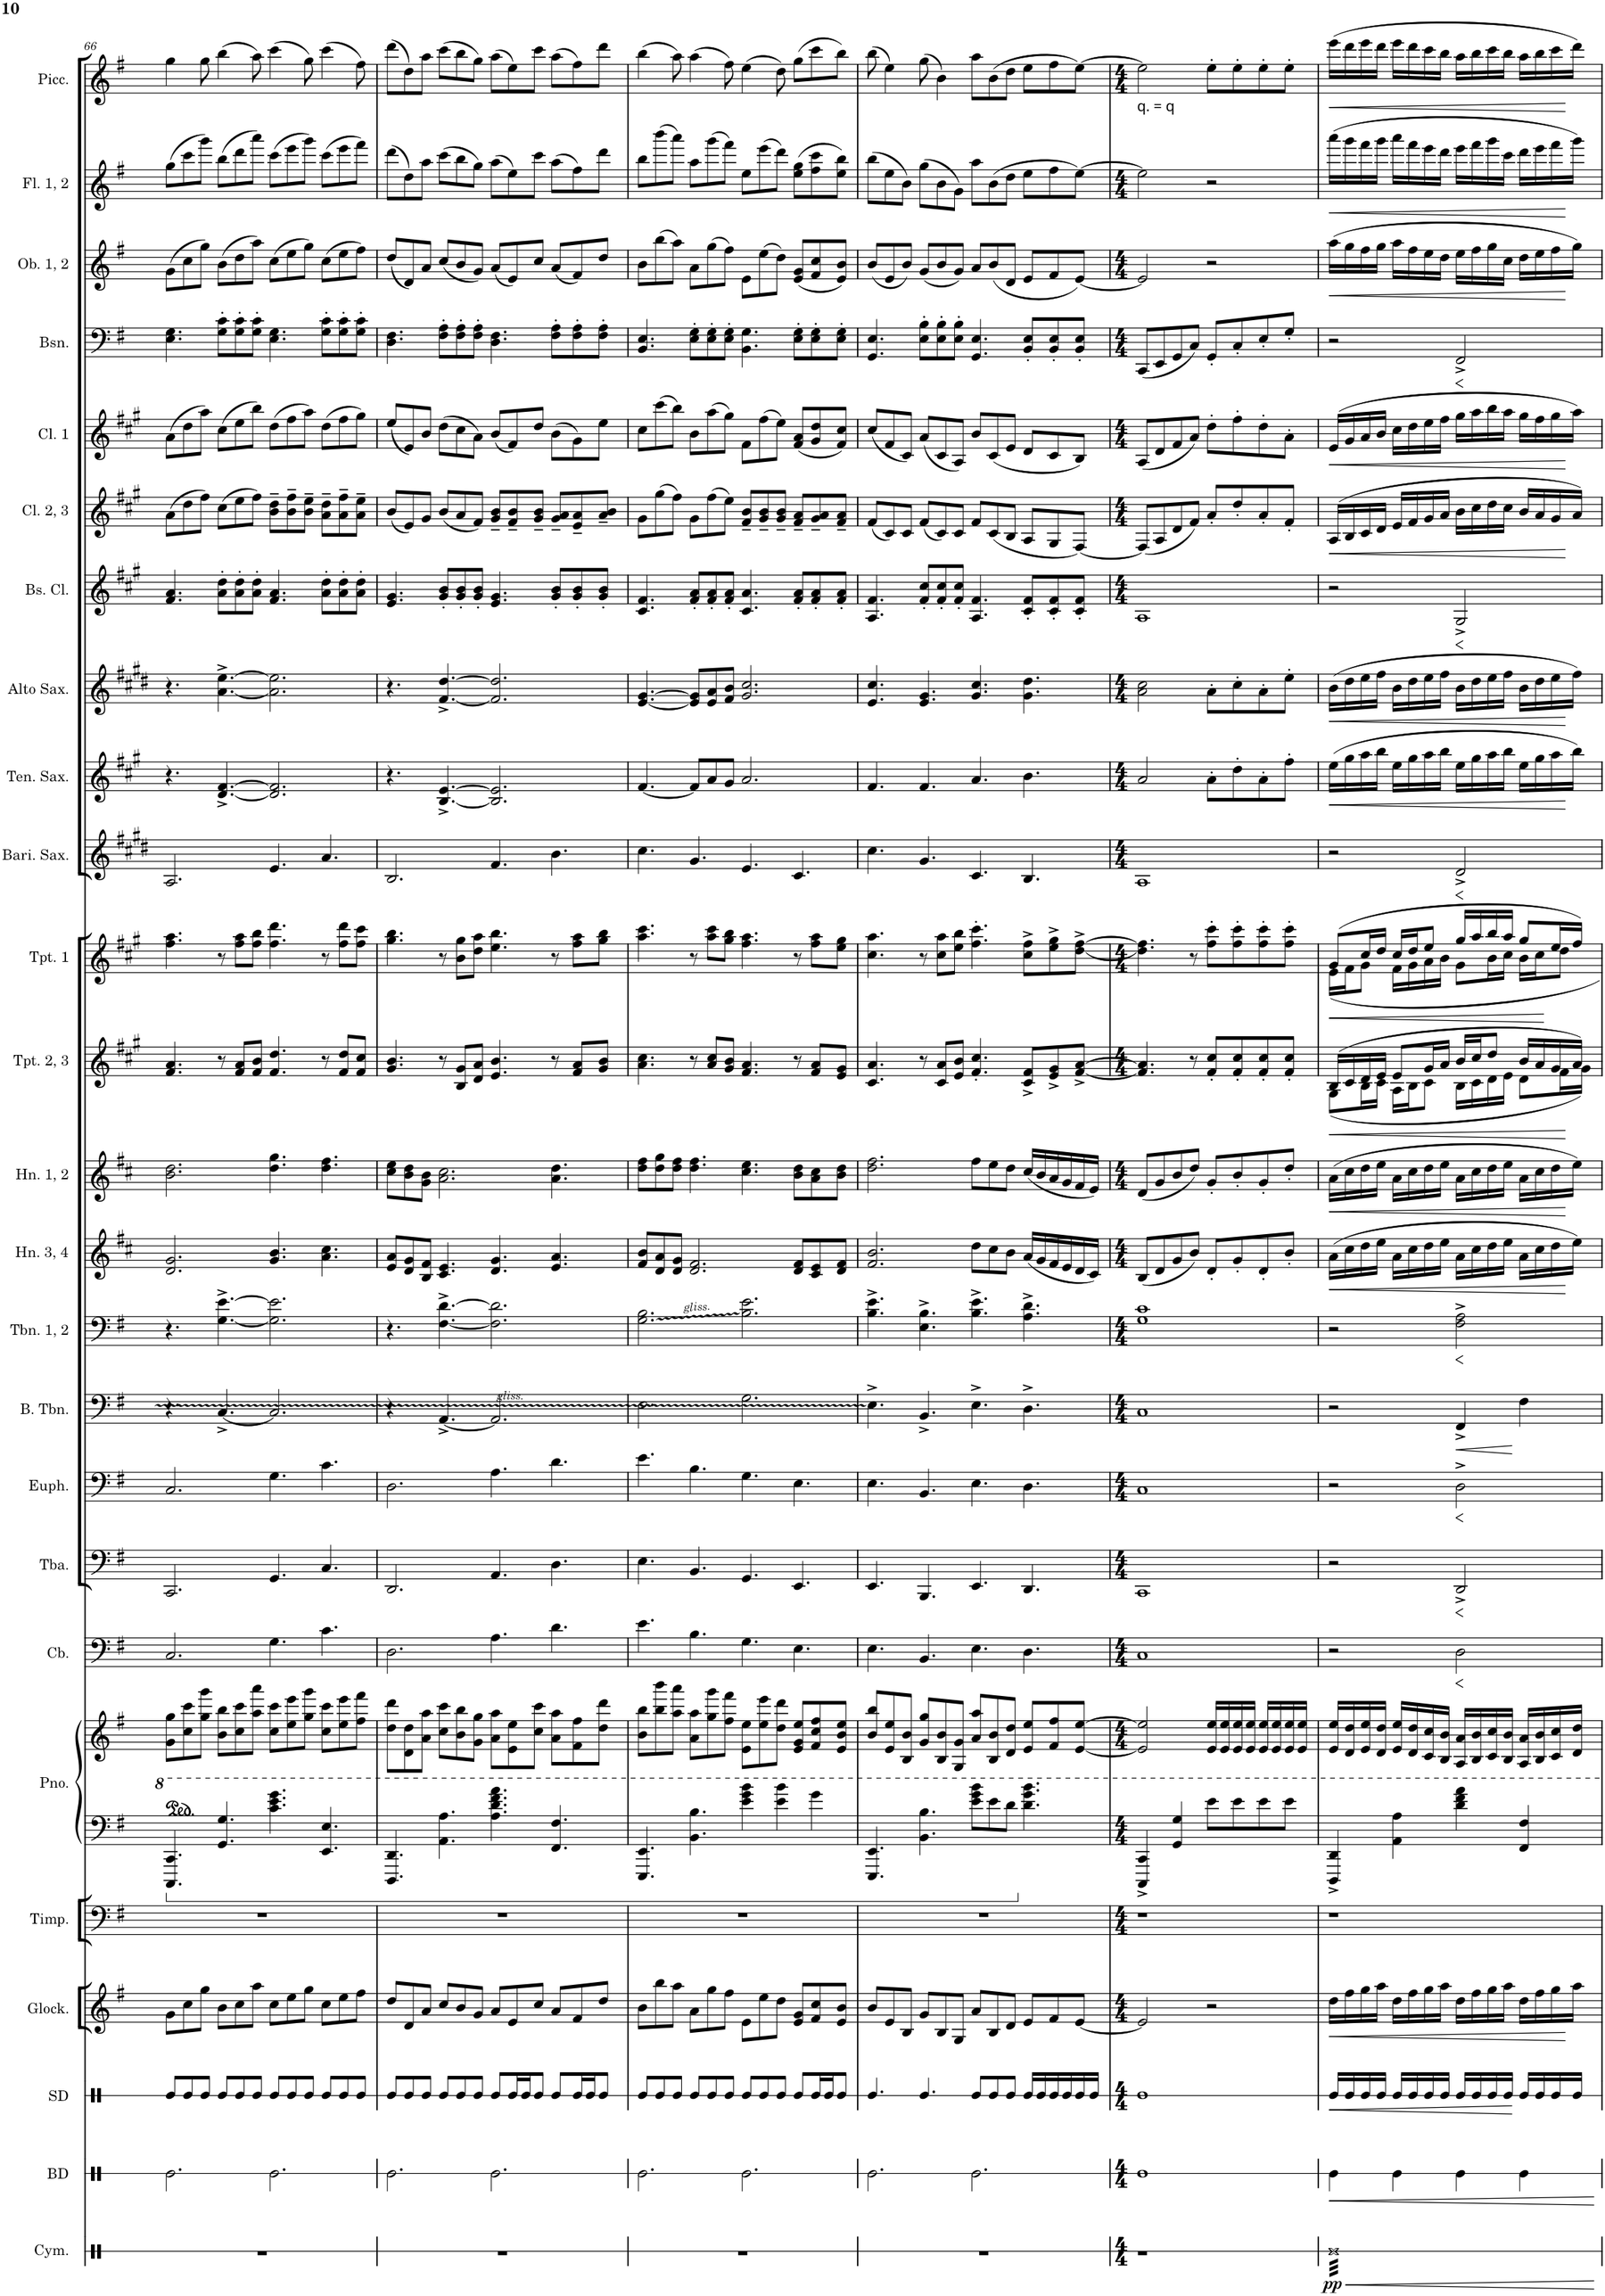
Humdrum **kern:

**kern	**dynam	**kern	**kern	**kern	**kern	**kern	**kern	**kern	**kern	**kern	**kern	**kern	**kern	**kern	**kern	**kern	**kern	**kern	**kern	**kern	**kern	**kern	**kern	**kern	**kern	**kern
*part25	*part25	*part24	*part23	*part22	*part21	*part20	*part20	*part19	*part18	*part17	*part16	*part15	*part14	*part13	*part12	*part11	*part10	*part9	*part8	*part7	*part6	*part5	*part4	*part3	*part2	*part1
*staff26	*staff26	*staff25	*staff24	*staff23	*staff22	*staff21	*staff20	*staff19	*staff18	*staff17	*staff16	*staff15	*staff14	*staff13	*staff12	*staff11	*staff10	*staff9	*staff8	*staff7	*staff6	*staff5	*staff4	*staff3	*staff2	*staff1
*I"Cymbal	*	*I"Bass Drum	*I"Snare Drum	*I"Percussion 1	*I"Timpani	*I"Piano (opt.)	*	*I"Contrabass	*I"Tuba	*I"Euphonium	*I"Trombone 3	*I"Trombone 1, 2	*I"Horn 3, 4 in F	*I"Horn 1, 2 in F	*I"Trumpet 2, 3 in Bb	*I"Trumpet 1 in Bb	*I"Baritone Saxophone	*I"Tenor Saxophone	*I"Alto Saxophone	*I"Bass Clarinet in Bb	*I"Clarinet 2, 3 in Bb	*I"Clarinet 1 in Bb	*I"Bassoon	*I"Oboe 1, 2	*I"Flute 1, 2	*I"Piccolo
*I'Cym.	*	*I'BD	*I'SD	*I'Perc. 1	*I'Timp.	*I'Pno.	*	*I'Cb.	*I'Tba.	*I'Euph.	*	*I'Tbn. 1, 2	*I'Hn. 3, 4	*I'Hn. 1, 2	*I'Tpt. 2, 3	*I'Tpt. 1	*I'Bari. Sax.	*I'Ten. Sax.	*I'Alto Sax.	*I'Bs. Cl.	*I'Cl. 2, 3	*I'Cl. 1	*I'Bsn.	*I'Ob. 1, 2	*I'Fl. 1, 2	*I'Picc.
!!LO:PB:g=z
*clefX	*	*clefX	*clefX	*clefG2	*clefF4	*clefF4	*clefG2	*clefF4	*clefF4	*clefF4	*clefF4	*clefF4	*clefG2	*clefG2	*clefG2	*clefG2	*clefG2	*clefG2	*clefG2	*clefG2	*clefG2	*clefG2	*clefF4	*clefG2	*clefG2	*clefG2
*	*	*	*	*Trd-14c-24	*	*	*	*Trd7c12	*	*Trd4c7	*	*	*Trd4c7	*Trd4c7	*Trd1c2	*Trd1c2	*Trd12c21	*Trd8c14	*Trd5c9	*Trd8c14	*Trd1c2	*Trd1c2	*	*Trd4c7	*Trd-7c-12	*Trd-7c-12
*k[]	*	*k[]	*k[]	*k[f#]	*k[f#]	*k[f#]	*k[f#]	*k[f#]	*k[f#]	*k[f#]	*k[f#]	*k[f#]	*k[f#c#]	*k[f#c#]	*k[f#c#g#]	*k[f#c#g#]	*k[f#c#g#d#]	*k[f#c#g#]	*k[f#c#g#d#]	*k[f#c#g#]	*k[f#c#g#]	*k[f#c#g#]	*k[f#]	*k[f#]	*k[f#]	*k[f#]
*	*	*	*	*e:	*e:	*e:	*e:	*e:	*e:	*e:	*e:	*e:	*b:	*b:	*f#:	*f#:	*c#:	*f#:	*c#:	*f#:	*f#:	*f#:	*e:	*e:	*e:	*e:
*M12/8	*	*M12/8	*M12/8	*M12/8	*M12/8	*M12/8	*M12/8	*M12/8	*M12/8	*M12/8	*M12/8	*M12/8	*M12/8	*M12/8	*M12/8	*M12/8	*M12/8	*M12/8	*M12/8	*M12/8	*M12/8	*M12/8	*M12/8	*M12/8	*M12/8	*M12/8
=66	=66	=66	=66	=66	=66	=66	=66	=66	=66	=66	=66	=66	=66	=66	=66	=66	=66	=66	=66	=66	=66	=66	=66	=66	=66	=66
1.r	.	2.Re\	8Re/L	8g\L	1.r	4.CCC/ 4.CC/	8gg\ 8ggg\L	2.C/	2.CC/	2.C/	4.r	4.r	2.d/ 2.g/	2.b\ 2.dd\	4.f#/ 4.a/	4.ff#\ 4.aa\	2.A/	4.r	4.r	4.f#/ 4.a/	(8a\L	(8a\L	4.E\ 4.G\	(8g\L	(8gg\L	4gg\
.	.	.	8Re/	8cc\	.	.	8ccc\ 8cccc\	.	.	.	.	.	.	.	.	.	.	.	.	.	8dd\	8dd\	.	8cc\	8ccc\	.
.	.	.	8Re/J	8gg\J	.	.	8ggg\ 8gggg\J	.	.	.	.	.	.	.	.	.	.	.	.	.	8ff#\J)	8aa\J)	.	8gg\J)	8ggg\J)	8gg\
.	.	.	8Re/L	8b\L	.	4.GG/ 4.G/	8bb\ 8bbb\L	.	.	.	[<4.C^/	[<4.G\^ [>4.e\^	.	.	8r	8r	.	[<4.d/^ [>4.f#/^	[<4.a\^ [>4.ee\^	8a\' 8dd\'L	(8cc#\L	(8cc#\L	8G\' 8c\'L	(8b\L	(8bb\L	(4bb\
.	.	.	8Re/	8cc\	.	.	8ccc\ 8cccc\	.	.	.	.	.	.	.	8f#/ 8a/L	8ff#\ 8aa\L	.	.	.	8a\' 8dd\'	8ee\	8ee\	8G\' 8c\'	8dd\	8ddd\	.
.	.	.	8Re/J	8aa\J	.	.	8aaa\ 8aaaa\J	.	.	.	.	.	.	.	8f#/ 8b/J	8ff#\ 8bb\J	.	.	.	8a\' 8dd\'J	8ff#\J)	8bb\J)	8G\' 8c\'J	8aa\J)	8aaa\J)	8aa\)
.	.	2.Re\	8Re/L	8cc\L	.	4.c\ 4.e\ 4.g\	8ccc\ 8cccc\L	4.G\	4.GG/	4.G\	2.C/]	2.G\] 2.e\]	4.g/ 4.b/	4.dd\ 4.gg\	4.f#/ 4.dd/	4.ff#\ 4.ddd\	4.e/	2.d/] 2.f#/]	2.a\] 2.ee\]	4.f#/ 4.a/	8b\~ 8dd\~L	(8dd\L	4.E\ 4.G\	(8cc\L	(8ccc\L	(4ccc\
.	.	.	8Re/	8ee\	.	.	8eee\ 8eeee\	.	.	.	.	.	.	.	.	.	.	.	.	.	8b\~ 8ff#\~	8ff#\	.	8ee\	8eee\	.
.	.	.	8Re/J	8gg\J	.	.	8ggg\ 8gggg\J	.	.	.	.	.	.	.	.	.	.	.	.	.	8b\~ 8ee\~J	8aa\J)	.	8gg\J)	8ggg\J)	8gg\)
.	.	.	8Re/L	8cc\L	.	4.EE/ 4.E/	8ccc\ 8cccc\L	4.c\	4.C/	4.c\	.	.	4.a\ 4.cc#\	4.dd\ 4.ff#\	8r	8r	4.a/	.	.	8a\' 8dd\'L	8a\~ 8dd\~L	(8dd\L	8G\' 8c\'L	(8cc\L	(8ccc\L	(4ccc\
.	.	.	8Re/	8ee\	.	.	8eee\ 8eeee\	.	.	.	.	.	.	.	8f#/ 8dd/L	8ff#\ 8ddd\L	.	.	.	8a\' 8dd\'	8a\~ 8ff#\~	8ff#\	8G\' 8c\'	8ee\	8eee\	.
.	.	.	8Re/J	8ff#\J	.	.	8fff#\ 8ffff#\J	.	.	.	.	.	.	.	8f#/ 8cc#/J	8ff#\ 8ccc#\J	.	.	.	8a\' 8dd\'J	8a\~ 8ee\~J	8gg#\J)	8G\' 8c\'J	8ff#\J)	8fff#\J)	8ff#\)
=67	=67	=67	=67	=67	=67	=67	=67	=67	=67	=67	=67	=67	=67	=67	=67	=67	=67	=67	=67	=67	=67	=67	=67	=67	=67	=67
1.r	.	2.Re\	8Re/L	8dd/L	1.r	4.DDD/ 4.DD/	8ddd\ 8dddd\L	2.D\	2.DD/	2.D\	4.r	4.r	8e/ 8a/L	8cc#\ 8ee\L	4.g#/ 4.b/	4.gg#\ 4.bb\	2.B/	4.r	4.r	4.e/ 4.g#/	(8b/L	(8ee/L	4.D\ 4.F#\	(8dd/L	(8ddd\L	(8ddd\L
.	.	.	8Re/	8d/	.	.	8dd\ 8ddd\	.	.	.	.	.	8d/ 8g/	8b\ 8dd\	.	.	.	.	.	.	8e/)	8e/)	.	8d/)	8dd\)	8dd\)
.	.	.	8Re/J	8a/J	.	.	8aa\ 8aaa\J	.	.	.	.	.	8B/ 8f#/J	8g\ 8b\J	.	.	.	.	.	.	8g#/J	8b/J	.	8a/J	8aa\J	8aa\J
.	.	.	8Re/L	8cc/L	.	4.AA\ 4.A\	8ccc\ 8cccc\L	.	.	.	[<4.AA^/	[<4.F#\^ [>4.d\^	4.c#/ 4.e/	2.a\ 2.cc#\	8r	8r	.	[<4.B/^ [>4.e/^	[<4.f#/^ [>4.dd#/^	8g#/' 8b/'L	(8b/L	(8dd\L	8F#\' 8A\'L	(8cc/L	(8ccc\L	(8ccc\L
.	.	.	8Re/	8b/	.	.	8bb\ 8bbb\	.	.	.	.	.	.	.	8B/ 8g#/L	8b\ 8gg#\L	.	.	.	8g#/' 8b/'	8a/	8cc#\	8F#\' 8A\'	8b/	8bb\	8bb\
.	.	.	8Re/J	8g/J	.	.	8gg\ 8ggg\J	.	.	.	.	.	.	.	8d/ 8a/J	8dd\ 8aa\J	.	.	.	8g#/' 8b/'J	8f#/J)	8a\J)	8F#\' 8A\'J	8g/J)	8gg\J)	8gg\J)
.	.	2.Re\	8Re/L	8a/L	.	4.A\ 4.d\ 4.f#\ 4.a\	8aa\ 8aaa\L	4.A\	4.AA/	4.A\	2.AA/]	2.F#\] 2.d\]	4.d/ 4.g/	.	4.e/ 4.b/	4.ee\ 4.bb\	4.f#/	2.B/] 2.e/]	2.f#/] 2.dd#/]	4.e/ 4.g#/	8g#/~ 8b/~L	(8b/L	4.D\ 4.F#\	(8a/L	(8aa\L	(8aa\L
.	.	.	16Re/L	8e/	.	.	8ee\ 8eee\	.	.	.	.	.	.	.	.	.	.	.	.	.	8f#/~ 8b/~	8f#/)	.	8e/)	8ee\)	8ee\)
.	.	.	16Re/J	.	.	.	.	.	.	.	.	.	.	.	.	.	.	.	.	.	.	.	.	.	.	.
.	.	.	8Re/J	8cc/J	.	.	8ccc\ 8cccc\J	.	.	.	.	.	.	.	.	.	.	.	.	.	8g#/~ 8b/~J	8dd/J	.	8cc/J	8ccc\J	8ccc\J
.	.	.	8Re/L	8a/L	.	4.FF#/ 4.F#/	8aa\ 8aaa\L	4.d\	4.D\	4.d\	.	.	4.e/ 4.a/	4.a\ 4.dd\	8r	8r	4.b\	.	.	8g#/' 8b/'L	8g#/~ 8a/~L	(8b\L	8F#\' 8A\'L	(8a/L	(8aa\L	(8aa\L
.	.	.	16Re/L	8f#/	.	.	8ff#\ 8fff#\	.	.	.	.	.	.	.	8f#/ 8a/L	8ff#\ 8aa\L	.	.	.	8g#/' 8b/'	8e/~ 8a/~	8g#\)	8F#\' 8A\'	8f#/)	8ff#\)	8ff#\)
.	.	.	16Re/J	.	.	.	.	.	.	.	.	.	.	.	.	.	.	.	.	.	.	.	.	.	.	.
.	.	.	8Re/J	8dd/J	.	.	8ddd\ 8dddd\J	.	.	.	.	.	.	.	8g#/ 8b/J	8gg#\ 8bb\J	.	.	.	8g#/' 8b/'J	8a/~ 8b/~J	8ee\J	8F#\' 8A\'J	8dd/J	8ddd\J	8ddd\J
=68	=68	=68	=68	=68	=68	=68	=68	=68	=68	=68	=68	=68	=68	=68	=68	=68	=68	=68	=68	=68	=68	=68	=68	=68	=68	=68
1.r	.	2.Re\	8Re/L	8b\L	1.r	4.EEE/ 4.EE/	8bb\ 8bbb\L	4.e\	4.E\	4.e\	2.E\	2.G\ 2.B\	8f#/ 8b/L	8dd\ 8ff#\L	4.a\ 4.cc#\	4.aa\ 4.ccc#\	4.cc#\	[<4.f#/	[<4.e/ [>4.g#/	4.c#/ 4.f#/	8g#\L	8cc#\L	4.BB/ 4.E/	8b\L	8bb\L	(4bb\
.	.	.	8Re/	8bb\	.	.	8bbb\ 8bbbb\	.	.	.	.	.	8d/ 8a/	8dd\ 8gg\	.	.	.	.	.	.	(8gg#\	(8ccc#\	.	(8bb\	(8bbb\	.
.	.	.	8Re/J	8aa\J	.	.	8aaa\ 8aaaa\J	.	.	.	.	.	8d/ 8g/J	8dd\ 8ff#\J	.	.	.	.	.	.	8ff#\J)	8bb\J)	.	8aa\J)	8aaa\J)	8aa\)
.	.	.	8Re/L	8a\L	.	4.BB\ 4.B\	8aa\ 8aaa\L	4.B\	4.BB/	4.B\	.	.	2.d/ 2.f#/	4.dd\ 4.ff#\	8r	8r	4.g#/	8f#/L]	8e/] 8g#/]L	8f#/' 8a/'L	8g#\L	8b\L	8E\' 8G\'L	8a\L	8aa\L	(4aa\
.	.	.	8Re/	8gg\	.	.	8ggg\ 8gggg\	.	.	.	.	.	.	.	8a/ 8cc#/L	8aa\ 8ccc#\L	.	8a/	8e/ 8a/	8f#/' 8a/'	(8ff#\	(8aa\	8E\' 8G\'	(8gg\	(8ggg\	.
.	.	.	8Re/J	8ff#\J	.	.	8fff#\ 8ffff#\J	.	.	.	.	.	.	.	8g#/ 8b/J	8gg#\ 8bb\J	.	8g#/J	8f#/ 8b/J	8f#/' 8a/'J	8ee\J)	8gg#\J)	8E\' 8G\'J	8ff#\J)	8fff#\J)	8ff#\)
.	.	2.Re\	8Re/L	8e\L	.	4e\ 4g\ 4b\	8ee\ 8eee\L	4.G\	4.GG/	4.G\	2.G\	2.B\ 2.e\	.	4.cc#\ 4.ee\	4.f#/ 4.a/	4.ff#\ 4.aa\	4.e/	2.a/	2.g#/ 2.cc#/	4.c#/ 4.a/	8f#/~ 8b/~L	8f#\L	4.BB\ 4.G\	8e\L	8ee\L	(4ee\
.	.	.	8Re/	8ee\	.	.	8eee\ 8eeee\	.	.	.	.	.	.	.	.	.	.	.	.	.	8g#/~ 8b/~	(8ff#\	.	(8ee\	(8eee\	.
.	.	.	8Re/J	8dd\J	.	4e\ 4b\	8ddd\ 8dddd\J	.	.	.	.	.	.	.	.	.	.	.	.	.	8g#/~ 8b/~J	8ee\J)	.	8dd\J)	8ddd\J)	8dd\)
.	.	.	8Re/L	8e/ 8g/L	.	.	8ee/ 8gg/ 8eee/L	4.E\	4.EE/	4.E\	.	.	8d/ 8f#/L	8b\ 8dd\L	8r	8r	4.c#/	.	.	8f#/' 8a/'L	8f#/~ 8a/~L	(8f#/ 8a/L	8E\' 8G\'L	(8e/ 8g/L	(8ee\ 8gg\L	(8gg\L
.	.	.	16Re/L	8f#/ 8cc/	.	4g\	8ff#/ 8ccc/ 8fff#/	.	.	.	.	.	8c#/ 8e/	8a\ 8cc#\	8f#/ 8a/L	8ff#\ 8aa\L	.	.	.	8f#/' 8a/'	8g#/~ 8a/~	8g#/ 8dd/	8E\' 8G\'	8f#/ 8cc/	8ff#\ 8ccc\	8ccc\
.	.	.	16Re/J	.	.	.	.	.	.	.	.	.	.	.	.	.	.	.	.	.	.	.	.	.	.	.
.	.	.	8Re/J	8e/ 8b/J	.	.	8ee/ 8bb/ 8eee/J	.	.	.	.	.	8d/ 8f#/J	8b\ 8dd\J	8e/ 8g#/J	8ee\ 8gg#\J	.	.	.	8f#/' 8a/'J	8f#/~ 8a/~J	8f#/ 8cc#/J)	8E\' 8G\'J	8e/ 8b/J)	8ee\ 8bb\J)	8bb\J)
=69	=69	=69	=69	=69	=69	=69	=69	=69	=69	=69	=69	=69	=69	=69	=69	=69	=69	=69	=69	=69	=69	=69	=69	=69	=69	=69
1.r	.	2.Re\	4.Re/	8b/L	1.r	4.EEE/ 4.EE/	8bb/ 8bbb/L	4.E\	4.EE/	4.E\	4.E^\	4.B\^ 4.e\^	2.f#/ 2.b/	2.dd\ 2.ff#\	4.c#/ 4.a/	4.cc#\ 4.aa\	4.cc#\	4.f#/	4.e/ 4.cc#/	4.A/ 4.f#/	(8f#/L	(8cc#/L	4.GG/ 4.E/	(8b/L	(8bb\L	(8bb\
.	.	.	.	8e/	.	.	8ee/ 8eee/	.	.	.	.	.	.	.	.	.	.	.	.	.	8c#/)	8f#/	.	8e/	8ee\	4ee\)
.	.	.	.	8B/J	.	.	8b/ 8bb/J	.	.	.	.	.	.	.	.	.	.	.	.	.	8c#/J	8c#/J)	.	8b/J)	8b\J)	.
.	.	.	4.Re/	8g/L	.	4.BB\ 4.B\	8gg/ 8ggg/L	4.BB/	4.BBB/	4.BB/	4.BB^/	4.E\^ 4.B\^	.	.	8r	8r	4.g#/	4.f#/	4.e/ 4.g#/	8f#/' 8cc#/'L	(8f#/L	(8a/L	8E\' 8B\'L	(8g/L	(8gg\L	(8gg\
.	.	.	.	8B/	.	.	8b/ 8bb/	.	.	.	.	.	.	.	8c#/ 8a/L	8cc#\ 8aa\L	.	.	.	8f#/' 8cc#/'	8c#/)	8c#/	8E\' 8B\'	8b/	8b\	4b\)
.	.	.	.	8G/J	.	.	8g/ 8gg/J	.	.	.	.	.	.	.	8e/ 8b/J	8ee\ 8bb\J	.	.	.	8f#/' 8cc#/'J	8c#/J	8A/J)	8E\' 8B\'J	8g/J)	8g\J)	.
.	.	2.Re\	8Re/L	8a/L	.	8e\ 8g\ 8b\L	8aa/ 8aaa/L	4.E\	4.EE/	4.E\	4.E^\	4.B\^ 4.e\^	8dd\L	8ff#\L	4.f#/' 4.cc#/'	4.ff#\' 4.ccc#\'	4.c#/	4.a/	4.g#/ 4.cc#/	4.A/ 4.f#/	8f#/L	8b/L	4.GG/ 4.E/	8a/L	8aa\L	8aa\L
.	.	.	8Re/	8B/	.	8e\	8b/ 8bb/	.	.	.	.	.	8cc#\	8ee\	.	.	.	.	.	.	(8c#/	(8c#/	.	(8b/	(8b\	(8b\
.	.	.	8Re/J	8d/J	.	8d\J	8dd/ 8ddd/J	.	.	.	.	.	8b\J	8dd\J	.	.	.	.	.	.	8B/J	8e/J	.	8d/J	8dd\J	8dd\J
.	.	.	16Re/LL	8e/L	.	4.d\ 4.g\ 4.b\	8ee/ 8eee/L	4.D\	4.DD/	4.D\	4.D^\	4.A\^ 4.d\^	(16a/LL	(16cc#/LL	8c#/^ 8f#/^L	8cc#\^ 8ff#\^L	4.B/	4.b\	4.g#\ 4.dd#\	8c#/' 8f#/'L	8A/L	8d/L	8BB/' 8E/'L	8e/L	8ee\L	8ee\L
.	.	.	16Re/	.	.	.	.	.	.	.	.	.	16g/	16b/	.	.	.	.	.	.	.	.	.	.	.	.
.	.	.	16Re/	8f#/	.	.	8ff#/ 8fff#/	.	.	.	.	.	16f#/	16a/	8e/^ 8g#/^	8ee\^ 8gg#\^	.	.	.	8c#/' 8f#/'	8G#/	8c#/	8BB/' 8E/'	8f#/	8ff#\	8ff#\
.	.	.	16Re/	.	.	.	.	.	.	.	.	.	16e/	16g/	.	.	.	.	.	.	.	.	.	.	.	.
.	.	.	16Re/	[<8e/J	.	.	[<8ee/ [>8eee/J	.	.	.	.	.	16d/	16f#/	[<8f#/^ [>8a/^J	[<8dd\^ [>8ff#\^J	.	.	.	8c#/' 8f#/'J	[<8F#/J)	8B/J)	8BB/' 8E/'J	[<8e/J)	[>8ee\J)	[>8ee\J)
.	.	.	16Re/JJ	.	.	.	.	.	.	.	.	.	16c#/JJ)	16e/JJ)	.	.	.	.	.	.	.	.	.	.	.	.
=70	=70	=70	=70	=70	=70	=70	=70	=70	=70	=70	=70	=70	=70	=70	=70	=70	=70	=70	=70	=70	=70	=70	=70	=70	=70	=70
*M4/4	*	*M4/4	*M4/4	*M4/4	*M4/4	*M4/4	*M4/4	*M4/4	*M4/4	*M4/4	*M4/4	*M4/4	*M4/4	*M4/4	*M4/4	*M4/4	*M4/4	*M4/4	*M4/4	*M4/4	*M4/4	*M4/4	*M4/4	*M4/4	*M4/4	*M4/4
!	!	!	!	!	!	!	!	!	!	!	!	!	!	!	!	!	!	!	!	!	!	!	!	!	!	!LO:TX:b:t=q. = q
1r	.	1Re	1Re	2e/]	1r	4CCC/^ 4CC/^	2ee/] 2eee/]	1C	1CC	1C	1C	1G 1c	(8B/L	(8d/L	4.f#/] 4.a/]	4.dd\] 4.ff#\]	1A	2a/	2a\ 2cc#\	1A	(8F#/L]	(8A/L	(8CC/L	2e/]	2ee\]	2ee\]
.	.	.	.	.	.	.	.	.	.	.	.	.	8d/	8g/	.	.	.	.	.	.	8A/	8d/	8EE/	.	.	.
.	.	.	.	.	.	4GG/ 4G/	.	.	.	.	.	.	8g/	8b/	.	.	.	.	.	.	8d/	8f#/	8GG/	.	.	.
.	.	.	.	.	.	.	.	.	.	.	.	.	8b/J)	8dd/J)	8r	8r	.	.	.	.	8f#/J)	8a/J)	8C/J)	.	.	.
.	.	.	.	2r	.	8e\L	16ee/ 16eee/LL	.	.	.	.	.	8d'/L	8g'/L	8f#/' 8cc#/'L	8ff#\' 8ccc#\'L	.	8a'\L	8a'\L	.	8a'/L	8dd'\L	8GG'/L	2r	2r	8ee'\L
.	.	.	.	.	.	.	16ee/ 16eee/	.	.	.	.	.	.	.	.	.	.	.	.	.	.	.	.	.	.	.
.	.	.	.	.	.	8e\	16ee/ 16eee/	.	.	.	.	.	8g'/	8b'/	8f#/' 8cc#/'	8ff#\' 8ccc#\'	.	8dd'\	8cc#'\	.	8dd'/	8ff#'\	8C'/	.	.	8ee'\
.	.	.	.	.	.	.	16ee/ 16eee/JJ	.	.	.	.	.	.	.	.	.	.	.	.	.	.	.	.	.	.	.
.	.	.	.	.	.	8e\	16ee/ 16eee/LL	.	.	.	.	.	8d'/	8g'/	8f#/' 8cc#/'	8ff#\' 8ccc#\'	.	8a'\	8a'\	.	8a'/	8dd'\	8E'/	.	.	8ee'\
.	.	.	.	.	.	.	16ee/ 16eee/	.	.	.	.	.	.	.	.	.	.	.	.	.	.	.	.	.	.	.
.	.	.	.	.	.	8e\J	16ee/ 16eee/	.	.	.	.	.	8b'/J	8dd'/J	8f#/' 8cc#/'J	8ff#\' 8ccc#\'J	.	8ff#'\J	8ee'\J	.	8f#'/J	8a'\J	8G'/J	.	.	8ee'\J
.	.	.	.	.	.	.	16ee/ 16eee/JJ	.	.	.	.	.	.	.	.	.	.	.	.	.	.	.	.	.	.	.
=71	=71	=71	=71	=71	=71	=71	=71	=71	=71	=71	=71	=71	=71	=71	=71	=71	=71	=71	=71	=71	=71	=71	=71	=71	=71	=71
*	*	*	*	*	*	*	*	*	*	*	*	*	*	*	*^	*^	*	*	*	*	*	*	*	*	*	*
!	!LO:DY:b	!	!	!	!	!	!	!	!	!	!	!	!	!	!	!	!	!	!	!	!	!	!	!	!	!	!	!
*tremolo	*	*	*	*	*	*	*	*	*	*	*	*	*	*	*	*	*	*	*	*	*	*	*	*	*	*	*	*
32ReLLL	pp	4Re\	16Re/LL	16dd\LL	1r	4DDD/^ 4DD/^	16ee/ 16eee/LL	2r	2r	2r	2r	2r	(16a\LL	(16a\LL	(16B/LL	(8G#\L	(8g#/L	16e\LL	2r	(16ee\LL	(16b\LL	2r	(16A/LL	(16e/LL	2r	(16aa\LL	(16aaa\LL	(16eee\LL
32Re	.	.	.	.	.	.	.	.	.	.	.	.	.	.	.	.	.	.	.	.	.	.	.	.	.	.	.	.
32Re	.	.	16Re/	16ff#\	.	.	16dd/ 16ddd/	.	.	.	.	.	16cc#\	16cc#\	16c#/	.	.	16f#\J	.	16gg#\	16dd#\	.	16B/	16g#/	.	16gg\	16ggg\	16ddd\
32Re	.	.	.	.	.	.	.	.	.	.	.	.	.	.	.	.	.	.	.	.	.	.	.	.	.	.	.	.
32Re	.	.	16Re/	16gg\	.	.	16ee/ 16eee/	.	.	.	.	.	16dd\	16dd\	16d/	16B\L	16cc#/L	8g#\J	.	16aa\	16ee\	.	16c#/	16a/	.	16ff#\	16fff#\	16eee\
32Re	.	.	.	.	.	.	.	.	.	.	.	.	.	.	.	.	.	.	.	.	.	.	.	.	.	.	.	.
32Re	.	.	16Re/JJ	16aa\JJ	.	.	16dd/ 16ddd/JJ	.	.	.	.	.	16ee\JJ	16ee\JJ	16e/JJ	16c#\JJ	16dd/JJ	.	.	16bb\JJ	16ff#\JJ	.	16d/JJ	16b/JJ	.	16gg\JJ	16ggg\JJ	16ddd\JJ
32Re	.	.	.	.	.	.	.	.	.	.	.	.	.	.	.	.	.	.	.	.	.	.	.	.	.	.	.	.
32Re	.	4Re\	16Re/LL	16dd\LL	.	4AA\ 4A\	16ee/ 16eee/LL	.	.	.	.	.	16a\LL	16a\LL	8e/L	16A\LL	16cc#/LL	16f#\LL	.	16ee\LL	16b\LL	.	16e/LL	16cc#\LL	.	16aa\LL	16aaa\LL	16eee\LL
32Re	.	.	.	.	.	.	.	.	.	.	.	.	.	.	.	.	.	.	.	.	.	.	.	.	.	.	.	.
32Re	.	.	16Re/	16ff#\	.	.	16dd/ 16ddd/	.	.	.	.	.	16cc#\	16cc#\	.	16B\J	16dd/J	16g#\	.	16gg#\	16dd#\	.	16f#/	16dd\	.	16ff#\	16fff#\	16ddd\
32Re	.	.	.	.	.	.	.	.	.	.	.	.	.	.	.	.	.	.	.	.	.	.	.	.	.	.	.	.
32Re	.	.	16Re/	16gg\	.	.	16cc/ 16ccc/	.	.	.	.	.	16dd\	16dd\	16g#/L	8c#\J	8ee/J	16a\	.	16aa\	16ee\	.	16g#/	16ee\	.	16ee\	16eee\	16ccc\
32Re	.	.	.	.	.	.	.	.	.	.	.	.	.	.	.	.	.	.	.	.	.	.	.	.	.	.	.	.
32Re	.	.	16Re/JJ	16aa\JJ	.	.	16b/ 16bb/JJ	.	.	.	.	.	16ee\JJ	16ee\JJ	16a/JJ	.	.	16b\JJ	.	16bb\JJ	16ff#\JJ	.	16a/JJ	16ff#\JJ	.	16dd\JJ	16ddd\JJ	16bb\JJ
32Re	.	.	.	.	.	.	.	.	.	.	.	.	.	.	.	.	.	.	.	.	.	.	.	.	.	.	.	.
32Re	.	4Re\	16Re/LL	16dd\LL	.	4d\ 4f#\ 4a\	16a/ 16aa/LL	2D\	2DD^/	2D^\	4FF#^/	2F#\^ 2A\^	16a\LL	16a\LL	16b/LL	16B\LL	16gg#/LL	8g#\L	2d#^/	16ee\LL	16b\LL	2G#^/	16b\LL	16gg#\LL	2FF#^/	16ee\LL	16eee\LL	16aa\LL
32Re	.	.	.	.	.	.	.	.	.	.	.	.	.	.	.	.	.	.	.	.	.	.	.	.	.	.	.	.
32Re	.	.	16Re/	16ff#\	.	.	16b/ 16bb/	.	.	.	.	.	16cc#\	16cc#\	16cc#/J	16c#\	16aa/	.	.	16gg#\	16dd#\	.	16cc#\	16aa\	.	16ff#\	16fff#\	16bb\
32Re	.	.	.	.	.	.	.	.	.	.	.	.	.	.	.	.	.	.	.	.	.	.	.	.	.	.	.	.
32Re	.	.	16Re/	16gg\	.	.	16cc/ 16ccc/	.	.	.	.	.	16dd\	16dd\	8dd/J	16d\	16bb/	16b\L	.	16aa\	16ee\	.	16dd\	16bb\	.	16gg\	16ggg\	16ccc\
32Re	.	.	.	.	.	.	.	.	.	.	.	.	.	.	.	.	.	.	.	.	.	.	.	.	.	.	.	.
32Re	.	.	16Re/JJ	16aa\JJ	.	.	16b/ 16bb/JJ	.	.	.	.	.	16ee\JJ	16ee\JJ	.	16e\JJ	16aa/JJ	16cc#\JJ	.	16bb\JJ	16ff#\JJ	.	16cc#\JJ	16aa\JJ	.	16cc\JJ	16ccc\JJ	16bb\JJ
32Re	.	.	.	.	.	.	.	.	.	.	.	.	.	.	.	.	.	.	.	.	.	.	.	.	.	.	.	.
32Re	.	4Re\	16Re/LL	16dd\LL	.	4FF#/ 4F#/	16a/ 16aa/LL	.	.	.	4F#\	.	16a\LL	16a\LL	16b/LL	8d\L	8gg#/L	16b\LL	.	16ee\LL	16b\LL	.	16b/LL	16gg#\LL	.	16dd\LL	16ddd\LL	16aa\LL
32Re	.	.	.	.	.	.	.	.	.	.	.	.	.	.	.	.	.	.	.	.	.	.	.	.	.	.	.	.
32Re	.	.	16Re/	16ff#\	.	.	16b/ 16bb/	.	.	.	.	.	16cc#\	16cc#\	16a/	.	.	16cc#\J	.	16gg#\	16dd#\	.	16a/	16ff#\	.	16ee\	16eee\	16bb\
32Re	.	.	.	.	.	.	.	.	.	.	.	.	.	.	.	.	.	.	.	.	.	.	.	.	.	.	.	.
32Re	.	.	16Re/	16gg\	.	.	16cc/ 16ccc/	.	.	.	.	.	16dd\	16dd\	16g#/	16f#\L	16ee/L	8dd\J	.	16aa\	16ee\	.	16g#/	16gg#\	.	16ff#\	16fff#\	16ccc\
32Re	.	.	.	.	.	.	.	.	.	.	.	.	.	.	.	.	.	.	.	.	.	.	.	.	.	.	.	.
32Re	.	.	16Re/JJ	16aa\JJ	.	.	16dd/ 16ddd/JJ	.	.	.	.	.	16ee\JJ)	16ee\JJ)	16a/JJ)	16g#\JJ)	16ff#/JJ)	.	.	16bb\JJ)	16ff#\JJ)	.	16a/JJ)	16aa\JJ)	.	16gg\JJ)	16ggg\JJ)	16ddd\JJ)
32ReJJJ	.	.	.	.	.	.	.	.	.	.	.	.	.	.	.	.	.	.	.	.	.	.	.	.	.	.	.	.
*Xtremolo	*	*	*	*	*	*	*	*	*	*	*	*	*	*	*	*	*	*	*	*	*	*	*	*	*	*	*	*
*	*	*	*	*	*	*	*	*	*	*	*	*	*	*	*v	*v	*	*	*	*	*	*	*	*	*	*	*	*
*	*	*	*	*	*	*	*	*	*	*	*	*	*	*	*	*v	*v	*	*	*	*	*	*	*	*	*	*
=	=	=	=	=	=	=	=	=	=	=	=	=	=	=	=	=	=	=	=	=	=	=	=	=	=	=
*-	*-	*-	*-	*-	*-	*-	*-	*-	*-	*-	*-	*-	*-	*-	*-	*-	*-	*-	*-	*-	*-	*-	*-	*-	*-	*-
